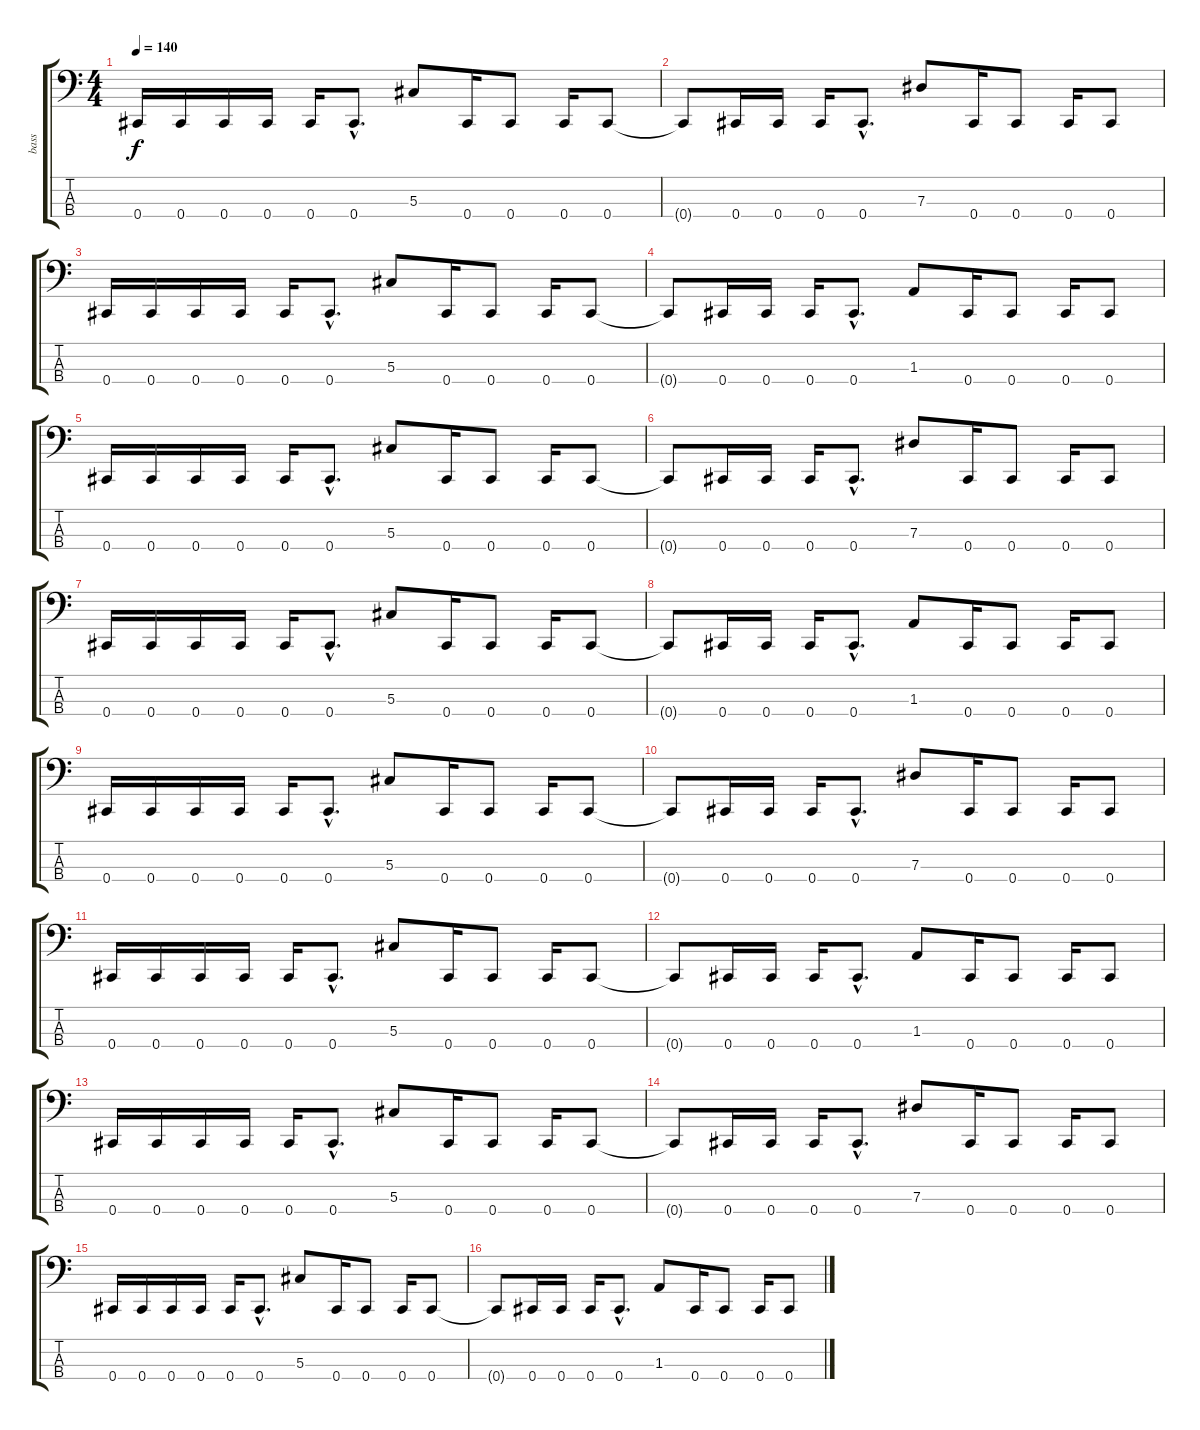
\track ("bass" "bass") {instrument electricbasspick}
\staff {score tabs}
\tuning (Gb2 Db2 Ab1 Db1) {hide}
\ts (4 4)
\tempo 140
\clef f4
\ks c
0.4.16{dy f} 0.4.16 0.4.16 0.4.16 0.4.16 0.4{hac}.8{d} 5.3.8 0.4.16 0.4.8 0.4.16 0.4.8 |
0.4{t}.8 0.4.16 0.4.16 0.4.16 0.4{hac}.8{d} 7.3.8 0.4.16 0.4.8 0.4.16 0.4.8 |
0.4.16 0.4.16 0.4.16 0.4.16 0.4.16 0.4{hac}.8{d} 5.3.8 0.4.16 0.4.8 0.4.16 0.4.8 |
0.4{t}.8 0.4.16 0.4.16 0.4.16 0.4{hac}.8{d} 1.3.8 0.4.16 0.4.8 0.4.16 0.4.8 |
0.4.16 0.4.16 0.4.16 0.4.16 0.4.16 0.4{hac}.8{d} 5.3.8 0.4.16 0.4.8 0.4.16 0.4.8 |
0.4{t}.8 0.4.16 0.4.16 0.4.16 0.4{hac}.8{d} 7.3.8 0.4.16 0.4.8 0.4.16 0.4.8 |
0.4.16 0.4.16 0.4.16 0.4.16 0.4.16 0.4{hac}.8{d} 5.3.8 0.4.16 0.4.8 0.4.16 0.4.8 |
0.4{t}.8 0.4.16 0.4.16 0.4.16 0.4{hac}.8{d} 1.3.8 0.4.16 0.4.8 0.4.16 0.4.8 |
0.4.16 0.4.16 0.4.16 0.4.16 0.4.16 0.4{hac}.8{d} 5.3.8 0.4.16 0.4.8 0.4.16 0.4.8 |
0.4{t}.8 0.4.16 0.4.16 0.4.16 0.4{hac}.8{d} 7.3.8 0.4.16 0.4.8 0.4.16 0.4.8 |
0.4.16 0.4.16 0.4.16 0.4.16 0.4.16 0.4{hac}.8{d} 5.3.8 0.4.16 0.4.8 0.4.16 0.4.8 |
0.4{t}.8 0.4.16 0.4.16 0.4.16 0.4{hac}.8{d} 1.3.8 0.4.16 0.4.8 0.4.16 0.4.8 |
0.4.16 0.4.16 0.4.16 0.4.16 0.4.16 0.4{hac}.8{d} 5.3.8 0.4.16 0.4.8 0.4.16 0.4.8 |
0.4{t}.8 0.4.16 0.4.16 0.4.16 0.4{hac}.8{d} 7.3.8 0.4.16 0.4.8 0.4.16 0.4.8 |
0.4.16 0.4.16 0.4.16 0.4.16 0.4.16 0.4{hac}.8{d} 5.3.8 0.4.16 0.4.8 0.4.16 0.4.8 |
0.4{t}.8 0.4.16 0.4.16 0.4.16 0.4{hac}.8{d} 1.3.8 0.4.16 0.4.8 0.4.16 0.4.8
